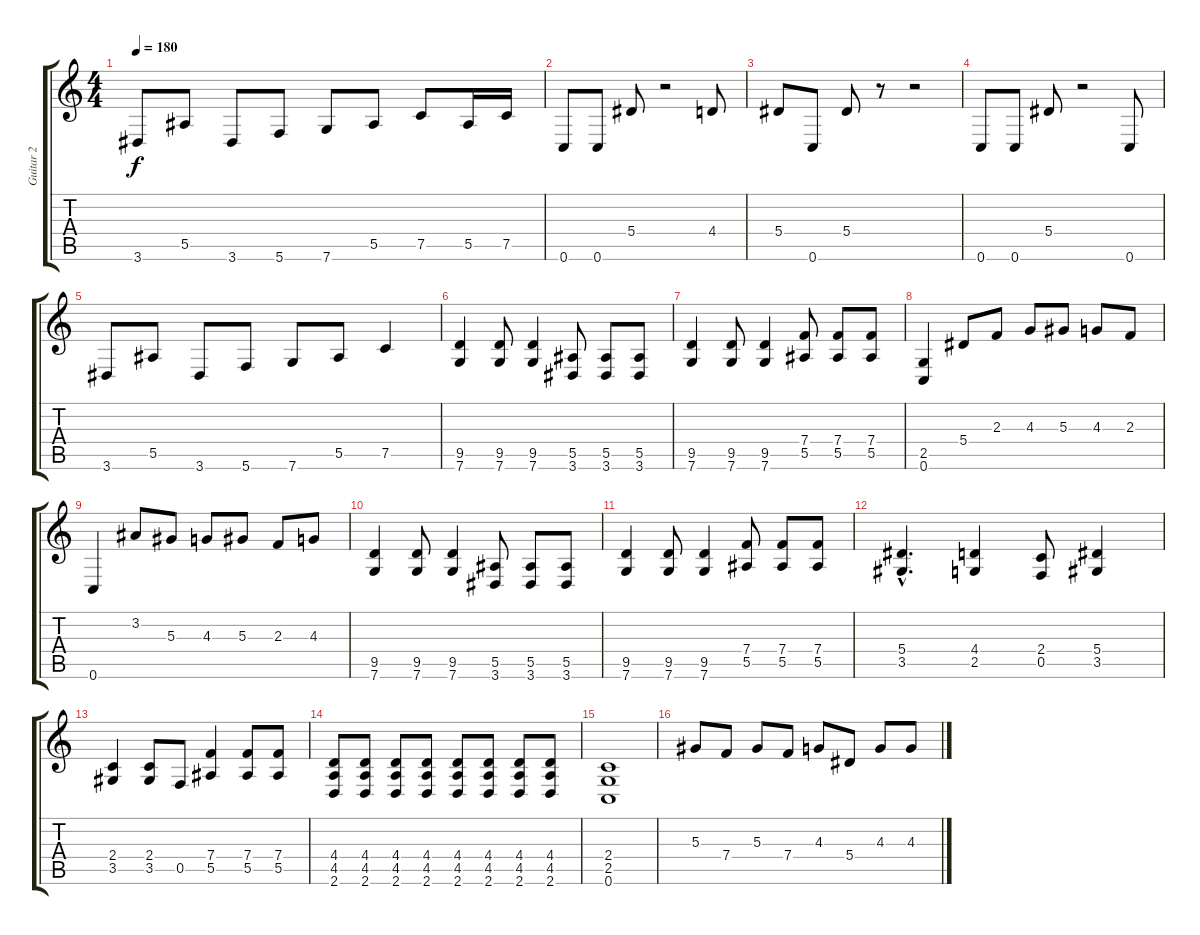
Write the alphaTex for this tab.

\track ("Guitar 2" "Guitar 2") {instrument distortionguitar}
\staff {score tabs}
\tuning (C4 G3 Eb3 Bb2 F2 C2) {hide}
\ts (4 4)
\tempo 180
\clef g2
\ks c
3.6.8{dy f} 5.5.8 3.6.8 5.6.8 7.6.8 5.5.8 7.5.8 5.5.16 7.5.16 |
0.6.8 0.6.8 5.4.8 r.2 4.4.8 |
5.4.8 0.6.8 5.4.8 r.8 r.2 |
0.6.8 0.6.8 5.4.8 r.2 0.6.8 |
3.6.8 5.5.8 3.6.8 5.6.8 7.6.8 5.5.8 7.5.4 |
(9.5 7.6).4 (9.5 7.6).8 (9.5 7.6).4 (5.5 3.6).8 (5.5 3.6).8 (5.5 3.6).8 |
(9.5 7.6).4 (9.5 7.6).8 (9.5 7.6).4 (7.4 5.5).8 (7.4 5.5).8 (7.4 5.5).8 |
(2.5 0.6).4 5.4.8 2.3.8 4.3.8 5.3.8 4.3.8 2.3.8 |
0.6.4 3.2.8 5.3.8 4.3.8 5.3.8 2.3.8 4.3.8 |
(9.5 7.6).4 (9.5 7.6).8 (9.5 7.6).4 (5.5 3.6).8 (5.5 3.6).8 (5.5 3.6).8 |
(9.5 7.6).4 (9.5 7.6).8 (9.5 7.6).4 (7.4 5.5).8 (7.4 5.5).8 (7.4 5.5).8 |
(5.4{hac} 3.5{hac}).4{d} (4.4 2.5).4 (2.4 0.5).8 (5.4 3.5).4 |
(2.4 3.5).4 (2.4 3.5).8 0.5.8 (7.4 5.5).4 (7.4 5.5).8 (7.4 5.5).8 |
(4.4 4.5 2.6).8 (4.4 4.5 2.6).8 (4.4 4.5 2.6).8 (4.4 4.5 2.6).8 (4.4 4.5 2.6).8 (4.4 4.5 2.6).8 (4.4 4.5 2.6).8 (4.4 4.5 2.6).8 |
(2.4 2.5 0.6).1 |
5.3.8 7.4.8 5.3.8 7.4.8 4.3.8 5.4.8 4.3.8 4.3.8
